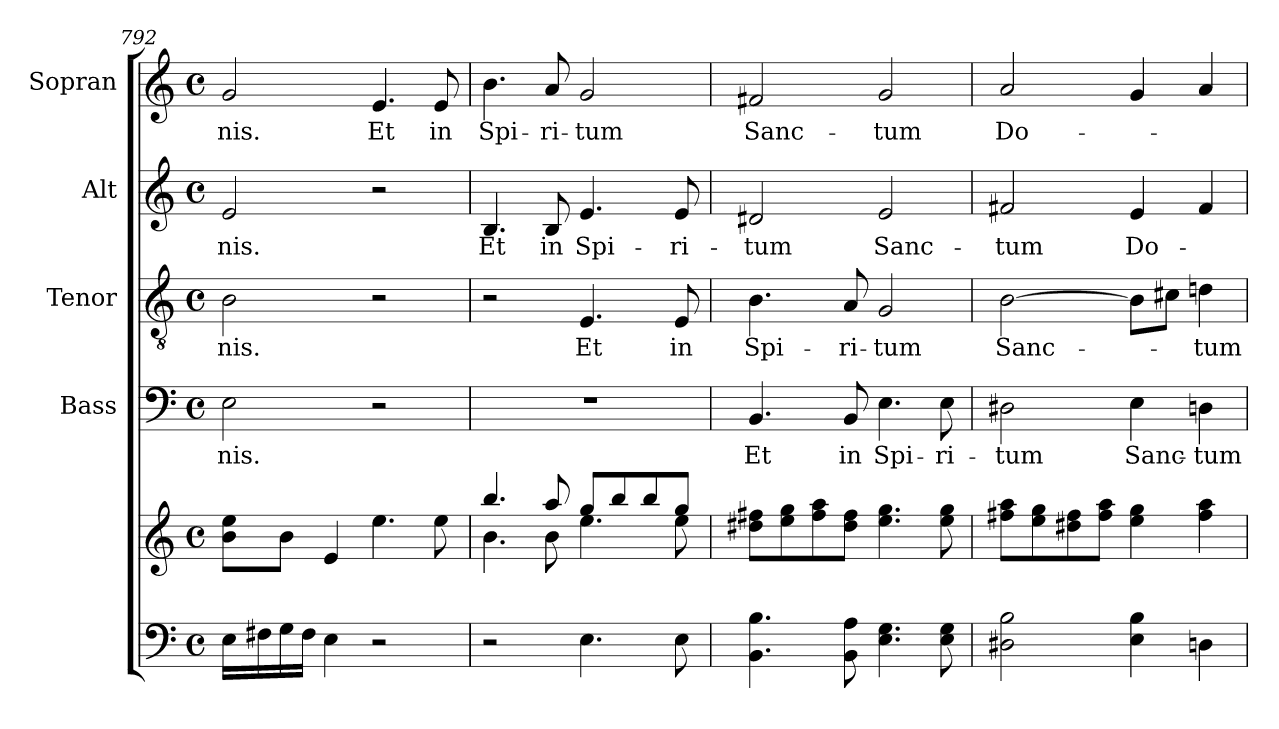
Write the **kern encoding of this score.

**kern	**kern	**kern	**text	**kern	**text	**kern	**text	**kern	**text
*part5	*part5	*part4	*part4	*part3	*part3	*part2	*part2	*part1	*part1
*staff6	*staff5	*staff4	*staff4	*staff3	*staff3	*staff2	*staff2	*staff1	*staff1
*	*	*I"Bass	*	*I"Tenor	*	*I"Alt	*	*I"Sopran	*
*	*	*I'B.	*	*I'T.	*	*I'A.	*	*I'S.	*
*clefF4	*clefG2	*clefF4	*	*clefGv2	*	*clefG2	*	*clefG2	*
*k[]	*k[]	*k[]	*	*k[]	*	*k[]	*	*k[]	*
*C:	*C:	*C:	*	*C:	*	*C:	*	*C:	*
*M4/4	*M4/4	*M4/4	*	*M4/4	*	*M4/4	*	*M4/4	*
*met(c)	*met(c)	*met(c)	*	*met(c)	*	*met(c)	*	*met(c)	*
=792	=792	=792	=792	=792	=792	=792	=792	=792	=792
!	!	!	!LO:LY:b	!	!LO:LY:b	!	!LO:LY:b	!	!LO:LY:b
16E\LL	8b\ 8ee\L	2E\	-nis.	2B\	-nis.	2e/	-nis.	2g/	-nis.
16F#X\	.	.	.	.	.	.	.	.	.
16G\	8b\J	.	.	.	.	.	.	.	.
16F#\JJ	.	.	.	.	.	.	.	.	.
4E\	4e/	.	.	.	.	.	.	.	.
!	!	!	!	!	!	!	!	!	!LO:LY:b
2r	4.ee\	2r	.	2r	.	2r	.	4.e/	Et
!	!	!	!	!	!	!	!	!	!LO:LY:b
.	8ee\	.	.	.	.	.	.	8e/	in
=793	=793	=793	=793	=793	=793	=793	=793	=793	=793
*	*^	*	*	*	*	*	*	*	*
!	!	!	!	!	!	!	!	!LO:LY:b	!	!LO:LY:b
2r	4.bb/	4.b\	1r	.	2r	.	4.B/	Et	4.b\	Spi-
!	!	!	!	!	!	!	!	!LO:LY:b	!	!LO:LY:b
.	8aa/	8b\	.	.	.	.	8B/	in	8a/	-ri-
!	!	!	!	!	!	!LO:LY:b	!	!LO:LY:b	!	!LO:LY:b
4.E\	8gg/L	4.ee\	.	.	4.E/	Et	4.e/	Spi-	2g/	-tum
.	8bb/	.	.	.	.	.	.	.	.	.
.	8bb/	.	.	.	.	.	.	.	.	.
!	!	!	!	!	!	!LO:LY:b	!	!LO:LY:b	!	!
8E\	8gg/J	8ee\	.	.	8E/	in	8e/	-ri-	.	.
=794	=794	=794	=794	=794	=794	=794	=794	=794	=794	=794
!	!	!	!	!LO:LY:b	!	!LO:LY:b	!	!LO:LY:b	!	!LO:LY:b
*	*v	*v	*	*	*	*	*	*	*	*
4.BB\ 4.B\	8dd#X\ 8ff#X\L	4.BB/	Et	4.B\	Spi-	2d#X/	-tum	2f#X/	Sanc-
.	8ee\ 8gg\	.	.	.	.	.	.	.	.
.	8ff#\ 8aa\	.	.	.	.	.	.	.	.
!	!	!	!LO:LY:b	!	!LO:LY:b	!	!	!	!
8BB\ 8A\	8dd#\ 8ff#\J	8BB/	in	8A/	-ri-	.	.	.	.
!	!	!	!LO:LY:b	!	!LO:LY:b	!	!LO:LY:b	!	!LO:LY:b
4.E\ 4.G\	4.ee\ 4.gg\	4.E\	Spi-	2G/	-tum	2e/	Sanc-	2g/	-tum
!	!	!	!LO:LY:b	!	!	!	!	!	!
8E\ 8G\	8ee\ 8gg\	8E\	-ri-	.	.	.	.	.	.
!!LO:PB:g=z
=795	=795	=795	=795	=795	=795	=795	=795	=795	=795
!	!	!	!LO:LY:b	!	!LO:LY:b	!	!LO:LY:b	!	!LO:LY:b
2D#X\ 2B\	8ff#X\ 8aa\L	2D#X\	-tum	[2B\	Sanc-	2f#X/	-tum	2a/	Do-
.	8ee\ 8gg\	.	.	.	.	.	.	.	.
.	8dd#X\ 8ff#\	.	.	.	.	.	.	.	.
.	8ff#\ 8aa\J	.	.	.	.	.	.	.	.
!	!	!	!LO:LY:b	!	!	!	!LO:LY:b	!	!
4E\ 4B\	4ee\ 4gg\	4E\	Sanc-	8B\L]	.	4e/	Do-	4g/	.
.	.	.	.	8c#X\J	.	.	.	.	.
!	!	!	!LO:LY:b	!	!LO:LY:b	!	!	!	!
4Dn\	4ff#\ 4aa\	4Dn\	-tum	4dn\	-tum	4f#/	.	4a/	.
=	=	=	=	=	=	=	=	=	=
*-	*-	*-	*-	*-	*-	*-	*-	*-	*-
